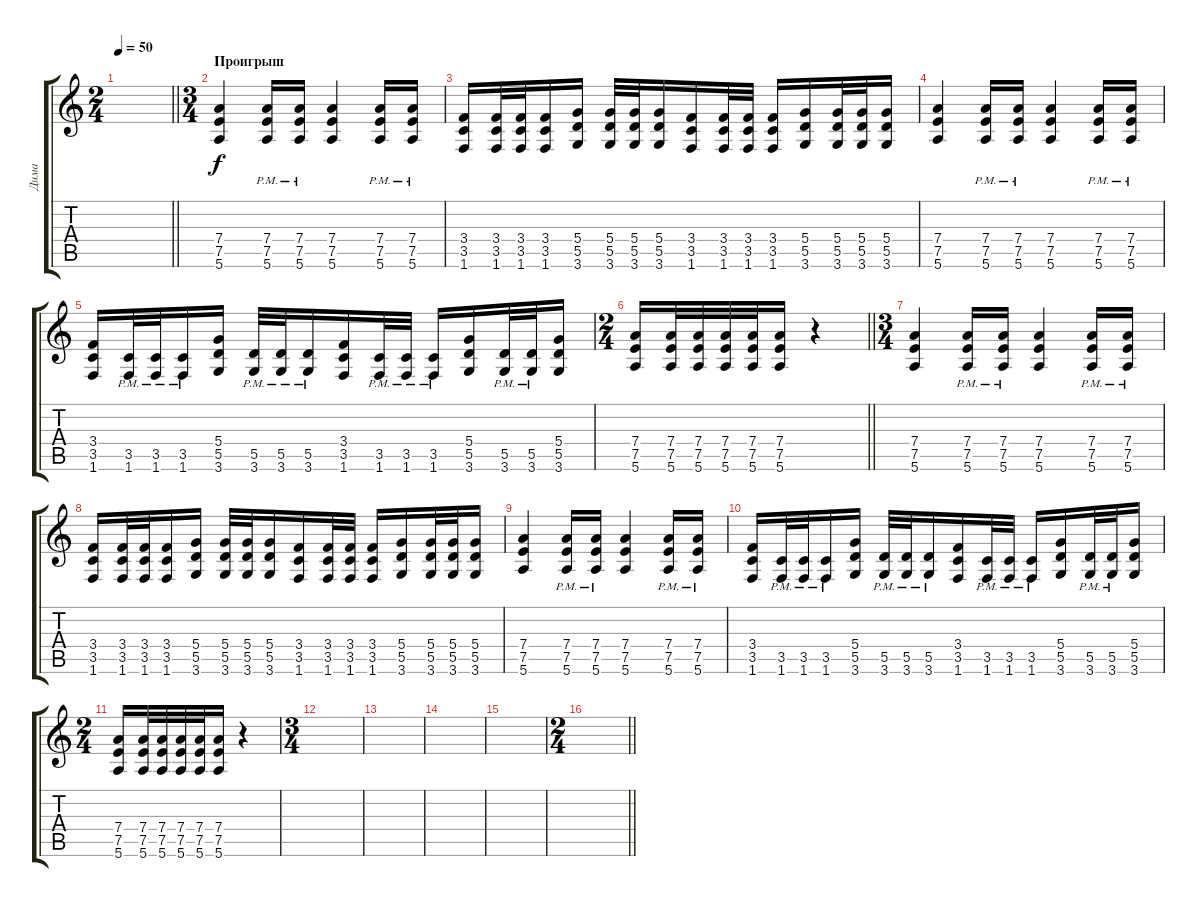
\track ("Дима" "Дима") {instrument overdrivenguitar}
\staff {score tabs}
\tuning (E4 B3 G3 D3 A2 E2) {hide}
\ts (2 4)
\tempo 50
\clef g2
\barLineRight lightlight
\ks c
|
\ts (3 4)
\section ("" "Проигрыш")
(7.4 7.5 5.6).4 (7.4{pm} 7.5{pm} 5.6{pm}).16 (7.4{pm} 7.5{pm} 5.6{pm}).16 (7.4 7.5 5.6).4 (7.4{pm} 7.5{pm} 5.6{pm}).16 (7.4{pm} 7.5{pm} 5.6{pm}).16 |
(3.4 3.5 1.6).16 (3.4 3.5 1.6).32 (3.4 3.5 1.6).32 (3.4 3.5 1.6).16 (5.4 5.5 3.6).16 (5.4 5.5 3.6).32 (5.4 5.5 3.6).32 (5.4 5.5 3.6).16 (3.4 3.5 1.6).16 (3.4 3.5 1.6).32 (3.4 3.5 1.6).32 (3.4 3.5 1.6).16 (5.4 5.5 3.6).16 (5.4 5.5 3.6).32 (5.4 5.5 3.6).32 (5.4 5.5 3.6).16 |
(7.4 7.5 5.6).4 (7.4{pm} 7.5{pm} 5.6{pm}).16 (7.4{pm} 7.5{pm} 5.6{pm}).16 (7.4 7.5 5.6).4 (7.4{pm} 7.5{pm} 5.6{pm}).16 (7.4{pm} 7.5{pm} 5.6{pm}).16 |
(3.4 3.5 1.6).16 (3.5{pm} 1.6).32 (3.5{pm} 1.6).32 (3.5{pm} 1.6).16 (5.4 5.5 3.6).16 (5.5{pm} 3.6).32 (5.5{pm} 3.6).32 (5.5{pm} 3.6).16 (3.4 3.5 1.6).16 (3.5{pm} 1.6).32 (3.5{pm} 1.6).32 (3.5{pm} 1.6).16 (5.4 5.5 3.6).16 (5.5{pm} 3.6).32 (5.5{pm} 3.6).32 (5.4 5.5 3.6).16 |
\ts (2 4)
\barLineRight lightlight
(7.4 7.5 5.6).16 (7.4 7.5 5.6).32 (7.4 7.5 5.6).32 (7.4 7.5 5.6).32 (7.4 7.5 5.6).32 (7.4 7.5 5.6).16 r.4 |
\ts (3 4)
(7.4 7.5 5.6).4 (7.4{pm} 7.5{pm} 5.6{pm}).16 (7.4{pm} 7.5{pm} 5.6{pm}).16 (7.4 7.5 5.6).4 (7.4{pm} 7.5{pm} 5.6{pm}).16 (7.4{pm} 7.5{pm} 5.6{pm}).16 |
(3.4 3.5 1.6).16 (3.4 3.5 1.6).32 (3.4 3.5 1.6).32 (3.4 3.5 1.6).16 (5.4 5.5 3.6).16 (5.4 5.5 3.6).32 (5.4 5.5 3.6).32 (5.4 5.5 3.6).16 (3.4 3.5 1.6).16 (3.4 3.5 1.6).32 (3.4 3.5 1.6).32 (3.4 3.5 1.6).16 (5.4 5.5 3.6).16 (5.4 5.5 3.6).32 (5.4 5.5 3.6).32 (5.4 5.5 3.6).16 |
(7.4 7.5 5.6).4 (7.4{pm} 7.5{pm} 5.6{pm}).16 (7.4{pm} 7.5{pm} 5.6{pm}).16 (7.4 7.5 5.6).4 (7.4{pm} 7.5{pm} 5.6{pm}).16 (7.4{pm} 7.5{pm} 5.6{pm}).16 |
(3.4 3.5 1.6).16 (3.5{pm} 1.6).32 (3.5{pm} 1.6).32 (3.5{pm} 1.6).16 (5.4 5.5 3.6).16 (5.5{pm} 3.6).32 (5.5{pm} 3.6).32 (5.5{pm} 3.6).16 (3.4 3.5 1.6).16 (3.5{pm} 1.6).32 (3.5{pm} 1.6).32 (3.5{pm} 1.6).16 (5.4 5.5 3.6).16 (5.5{pm} 3.6).32 (5.5{pm} 3.6).32 (5.4 5.5 3.6).16 |
\ts (2 4)
(7.4 7.5 5.6).16 (7.4 7.5 5.6).32 (7.4 7.5 5.6).32 (7.4 7.5 5.6).32 (7.4 7.5 5.6).32 (7.4 7.5 5.6).16 r.4 |
\ts (3 4)
|
|
|
|
\ts (2 4)
\barLineRight lightlight
